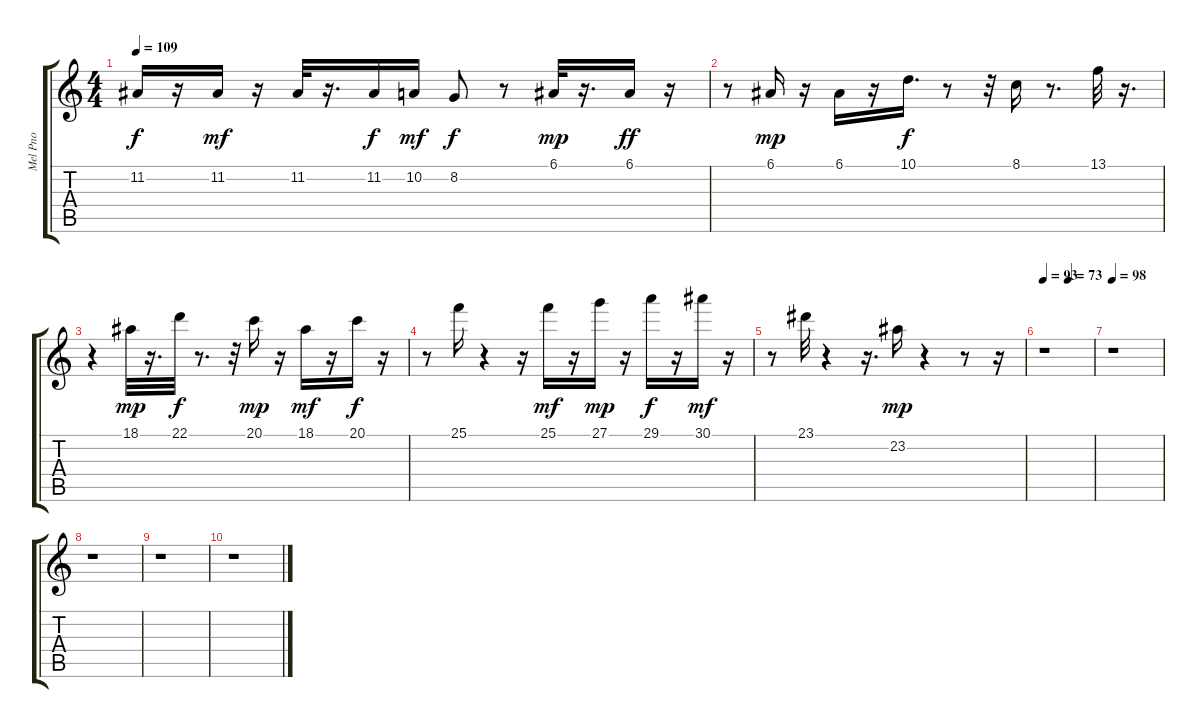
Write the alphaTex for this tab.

\track ("Mel Pno" "Mel Pno") {instrument flute}
\staff {score tabs}
\tuning (E4 B3 G3 D3 A2 E2) {hide}
\ts (4 4)
\tempo 109
\clef g2
\ks c
11.2.16{dy f} r.16 11.2.16{dy mf} r.16 11.2.32 r.16{d} 11.2.16{dy f} 10.2.16{dy mf} 8.2.8{dy f} r.8 6.1.32{dy mp} r.16{d} 6.1.16{dy ff} r.16 |
r.8 6.1.16{dy mp} r.16 6.1.16 r.16 10.1.16{d dy f} r.8 r.32 8.1.16 r.8{d} 13.1.32 r.16{d} |
r.4 18.1.32{dy mp} r.16{d} 22.1.32{dy f} r.8{d} r.32 20.1.16{dy mp} r.16 18.1.16{dy mf} r.16 20.1.16{dy f} r.16 |
r.8 25.1.16 r.4 r.16 25.1.16{dy mf} r.16 27.1.16{dy mp} r.16 29.1.16{dy f} r.16 30.1.16{dy mf} r.16 |
r.8 23.1.32 r.4 r.16{d} 23.2.16{dy mp} r.4 r.8 r.16 |
\tempo 93
\tempo (73 0.5)
r.1 |
\tempo 98
r.1 |
r.1 |
r.1 |
r.1
